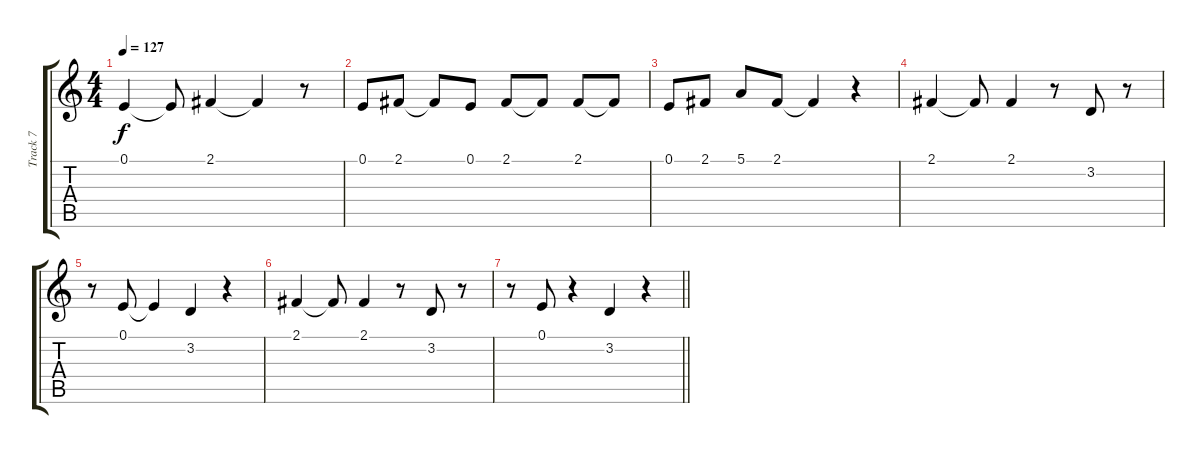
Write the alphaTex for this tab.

\track ("Track 7" "Track 7") {instrument violin}
\staff {score tabs}
\tuning (E4 B3 G3 D3 A2 E2) {hide}
\ts (4 4)
\tempo 127
\clef g2
\ks c
0.1.4{dy f} 0.1{t}.8 2.1.4 2.1{t}.4 r.8 |
0.1.8 2.1.8 2.1{t}.8 0.1.8 2.1.8 2.1{t}.8 2.1.8 2.1{t}.8 |
0.1.8 2.1.8 5.1.8 2.1.8 2.1{t}.4 r.4 |
2.1.4 2.1{t}.8 2.1.4 r.8 3.2.8 r.8 |
r.8 0.1.8 0.1{t}.4 3.2.4 r.4 |
2.1.4 2.1{t}.8 2.1.4 r.8 3.2.8 r.8 |
\barLineRight lightlight
r.8 0.1.8 r.4 3.2.4 r.4
